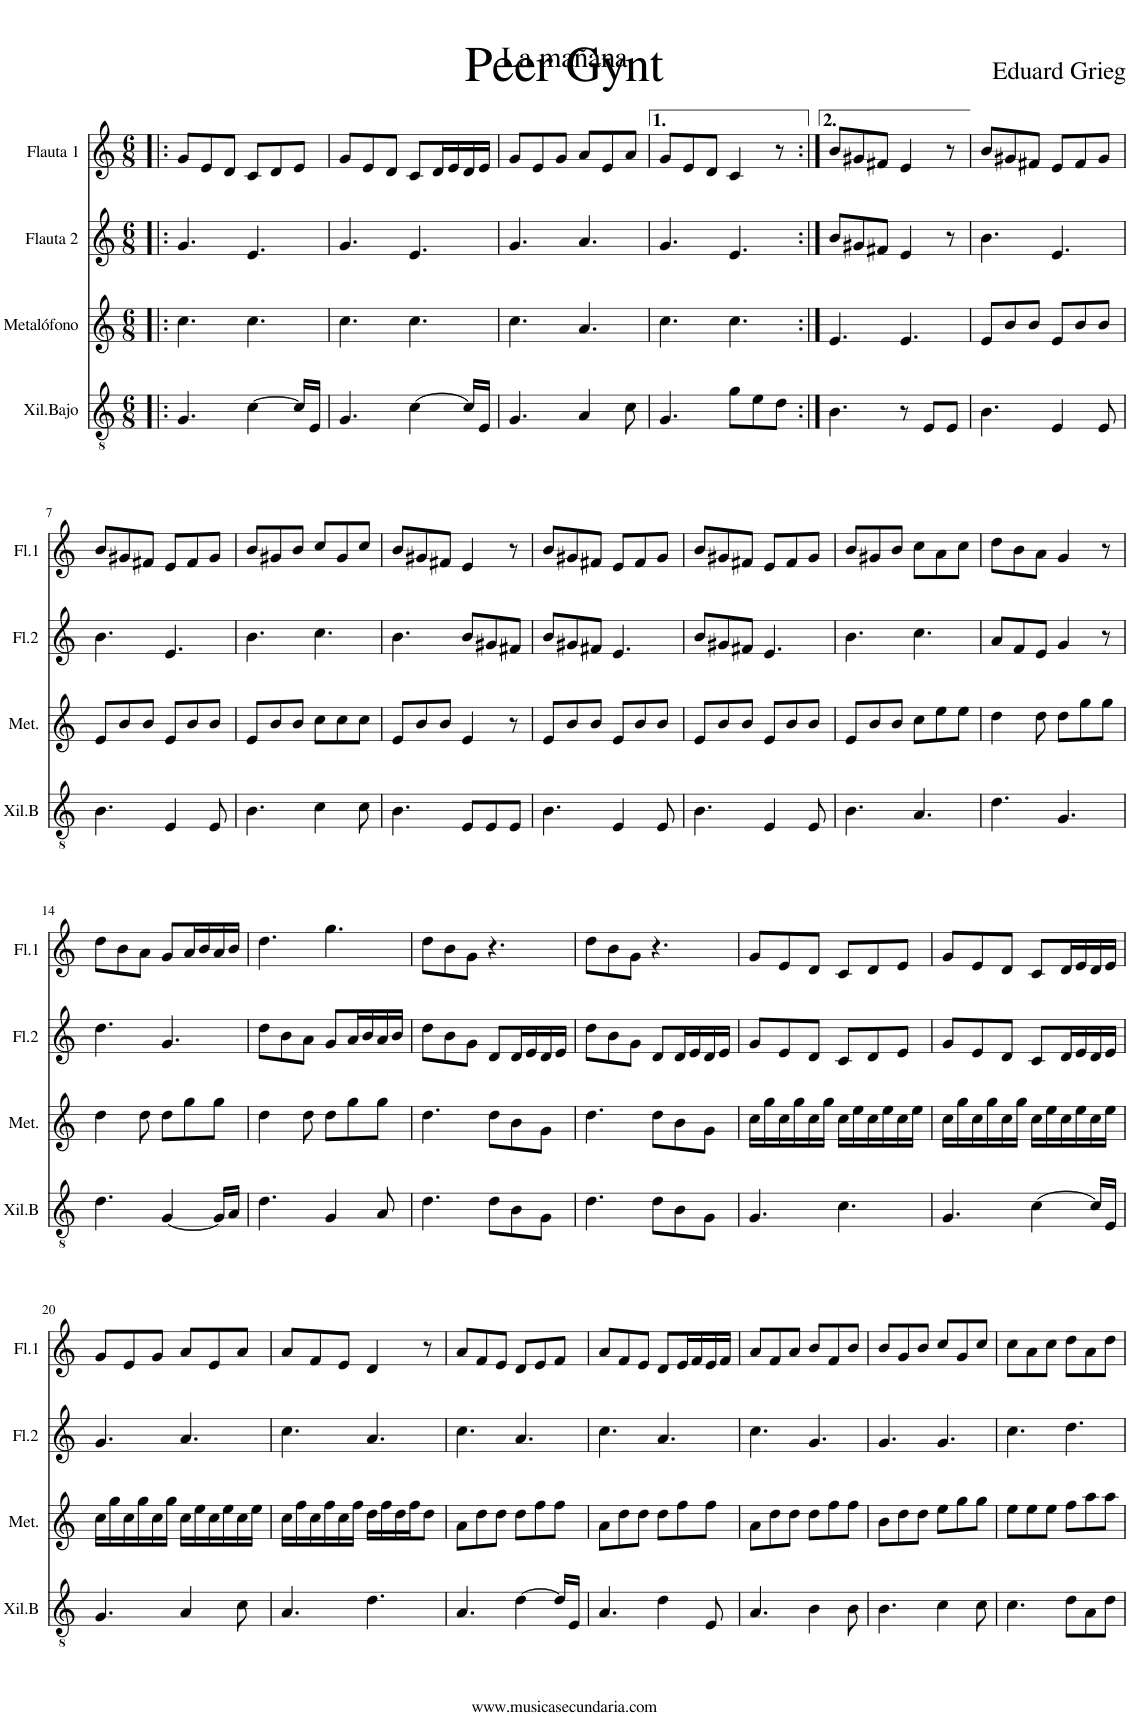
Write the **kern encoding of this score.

**kern	**kern	**kern	**kern
*part4	*part3	*part2	*part1
*staff4	*staff3	*staff2	*staff1
*I"Xil.Bajo	*I"Metalófono	*I"Flauta 2	*I"Flauta 1
*I'Xil.B	*I'Met.	*I'Fl.2	*I'Fl.1
*clefGv2	*clefG2	*clefG2	*clefG2
*k[]	*k[]	*k[]	*k[]
*M6/8	*M6/8	*M6/8	*M6/8
=1!|:	=1!|:	=1!|:	=1!|:
4.G/	4.cc\	4.g/	8g/L
.	.	.	8e/
.	.	.	8d/J
[4c\	4.cc\	4.e/	8c/L
.	.	.	8d/
16c/LL]	.	.	8e/J
16E/JJ	.	.	.
=2	=2	=2	=2
4.G/	4.cc\	4.g/	8g/L
.	.	.	8e/
.	.	.	8d/J
[4c\	4.cc\	4.e/	8c/L
.	.	.	16d/L
.	.	.	16e/
16c/LL]	.	.	16d/
16E/JJ	.	.	16e/JJ
=3	=3	=3	=3
4.G/	4.cc\	4.g/	8g/L
.	.	.	8e/
.	.	.	8g/J
4A/	4.a/	4.a/	8a/L
.	.	.	8e/
8c\	.	.	8a/J
=4	=4	=4	=4
4.G/	4.cc\	4.g/	8g/L
.	.	.	8e/
.	.	.	8d/J
8g\L	4.cc\	4.e/	4c/
8e\	.	.	.
8d\J	.	.	8r
=5:|!	=5:|!	=5:|!	=5:|!
4.B\	4.e/	8b/L	8b/L
.	.	8g#X/	8g#X/
.	.	8f#X/J	8f#X/J
8r	4.e/	4e/	4e/
8E/L	.	.	.
8E/J	.	8r	8r
=6	=6	=6	=6
4.B\	8e/L	4.b\	8b/L
.	8b/	.	8g#X/
.	8b/J	.	8f#X/J
4E/	8e/L	4.e/	8e/L
.	8b/	.	8f#/
8E/	8b/J	.	8g#/J
!!LO:LB:g=z
=7	=7	=7	=7
4.B\	8e/L	4.b\	8b/L
.	8b/	.	8g#X/
.	8b/J	.	8f#X/J
4E/	8e/L	4.e/	8e/L
.	8b/	.	8f#/
8E/	8b/J	.	8g#/J
=8	=8	=8	=8
4.B\	8e/L	4.b\	8b/L
.	8b/	.	8g#X/
.	8b/J	.	8b/J
4c\	8cc\L	4.cc\	8cc/L
.	8cc\	.	8g#/
8c\	8cc\J	.	8cc/J
=9	=9	=9	=9
4.B\	8e/L	4.b\	8b/L
.	8b/	.	8g#X/
.	8b/J	.	8f#X/J
8E/L	4e/	8b/L	4e/
8E/	.	8g#X/	.
8E/J	8r	8f#X/J	8r
=10	=10	=10	=10
4.B\	8e/L	8b/L	8b/L
.	8b/	8g#X/	8g#X/
.	8b/J	8f#X/J	8f#X/J
4E/	8e/L	4.e/	8e/L
.	8b/	.	8f#/
8E/	8b/J	.	8g#/J
=11	=11	=11	=11
4.B\	8e/L	8b/L	8b/L
.	8b/	8g#X/	8g#X/
.	8b/J	8f#X/J	8f#X/J
4E/	8e/L	4.e/	8e/L
.	8b/	.	8f#/
8E/	8b/J	.	8g#/J
=12	=12	=12	=12
4.B\	8e/L	4.b\	8b/L
.	8b/	.	8g#X/
.	8b/J	.	8b/J
4.A/	8cc\L	4.cc\	8cc\L
.	8ee\	.	8a\
.	8ee\J	.	8cc\J
=13	=13	=13	=13
4.d\	4dd\	8a/L	8dd\L
.	.	8f/	8b\
.	8dd\	8e/J	8a\J
4.G/	8dd\L	4g/	4g/
.	8gg\	.	.
.	8gg\J	8r	8r
!!LO:LB:g=z
=14	=14	=14	=14
4.d\	4dd\	4.dd\	8dd\L
.	.	.	8b\
.	8dd\	.	8a\J
[4G/	8dd\L	4.g/	8g/L
.	8gg\	.	16a/L
.	.	.	16b/
16G/LL]	8gg\J	.	16a/
16A/JJ	.	.	16b/JJ
=15	=15	=15	=15
4.d\	4dd\	8dd\L	4.dd\
.	.	8b\	.
.	8dd\	8a\J	.
4G/	8dd\L	8g/L	4.gg\
.	8gg\	16a/L	.
.	.	16b/	.
8A/	8gg\J	16a/	.
.	.	16b/JJ	.
=16	=16	=16	=16
4.d\	4.dd\	8dd\L	8dd\L
.	.	8b\	8b\
.	.	8g\J	8g\J
8d\L	8dd\L	8d/L	4.r
8B\	8b\	16d/L	.
.	.	16e/	.
8G\J	8g\J	16d/	.
.	.	16e/JJ	.
=17	=17	=17	=17
4.d\	4.dd\	8dd\L	8dd\L
.	.	8b\	8b\
.	.	8g\J	8g\J
8d\L	8dd\L	8d/L	4.r
8B\	8b\	16d/L	.
.	.	16e/	.
8G\J	8g\J	16d/	.
.	.	16e/JJ	.
=18	=18	=18	=18
4.G/	16cc\LL	8g/L	8g/L
.	16gg\	.	.
.	16cc\	8e/	8e/
.	16gg\	.	.
.	16cc\	8d/J	8d/J
.	16gg\JJ	.	.
4.c\	16cc\LL	8c/L	8c/L
.	16ee\	.	.
.	16cc\	8d/	8d/
.	16ee\	.	.
.	16cc\	8e/J	8e/J
.	16ee\JJ	.	.
=19	=19	=19	=19
4.G/	16cc\LL	8g/L	8g/L
.	16gg\	.	.
.	16cc\	8e/	8e/
.	16gg\	.	.
.	16cc\	8d/J	8d/J
.	16gg\JJ	.	.
[4c\	16cc\LL	8c/L	8c/L
.	16ee\	.	.
.	16cc\	16d/L	16d/L
.	16ee\	16e/	16e/
16c/LL]	16cc\	16d/	16d/
16E/JJ	16ee\JJ	16e/JJ	16e/JJ
!!LO:LB:g=z
=20	=20	=20	=20
4.G/	16cc\LL	4.g/	8g/L
.	16gg\	.	.
.	16cc\	.	8e/
.	16gg\	.	.
.	16cc\	.	8g/J
.	16gg\JJ	.	.
4A/	16cc\LL	4.a/	8a/L
.	16ee\	.	.
.	16cc\	.	8e/
.	16ee\	.	.
8c\	16cc\	.	8a/J
.	16ee\JJ	.	.
=21	=21	=21	=21
4.A/	16cc\LL	4.cc\	8a/L
.	16ff\	.	.
.	16cc\	.	8f/
.	16ff\	.	.
.	16cc\	.	8e/J
.	16ff\JJ	.	.
4.d\	16dd\LL	4.a/	4d/
.	16ff\	.	.
.	16dd\	.	.
.	16ff\J	.	.
.	8dd\J	.	8r
=22	=22	=22	=22
4.A/	8a\L	4.cc\	8a/L
.	8dd\	.	8f/
.	8dd\J	.	8e/J
[4d\	8dd\L	4.a/	8d/L
.	8ff\	.	8e/
16d/LL]	8ff\J	.	8f/J
16E/JJ	.	.	.
=23	=23	=23	=23
4.A/	8a\L	4.cc\	8a/L
.	8dd\	.	8f/
.	8dd\J	.	8e/J
4d\	8dd\L	4.a/	8d/L
.	8ff\	.	16e/L
.	.	.	16f/
8E/	8ff\J	.	16e/
.	.	.	16f/JJ
=24	=24	=24	=24
4.A/	8a\L	4.cc\	8a/L
.	8dd\	.	8f/
.	8dd\J	.	8a/J
4B\	8dd\L	4.g/	8b/L
.	8ff\	.	8f/
8B\	8ff\J	.	8b/J
=25	=25	=25	=25
4.B\	8b\L	4.g/	8b/L
.	8dd\	.	8g/
.	8dd\J	.	8b/J
4c\	8ee\L	4.g/	8cc/L
.	8gg\	.	8g/
8c\	8gg\J	.	8cc/J
=26	=26	=26	=26
4.c\	8ee\L	4.cc\	8cc\L
.	8ee\	.	8a\
.	8ee\J	.	8cc\J
8d\L	8ff\L	4.dd\	8dd\L
8A\	8aa\	.	8a\
8d\J	8aa\J	.	8dd\J
=	=	=	=
*-	*-	*-	*-
